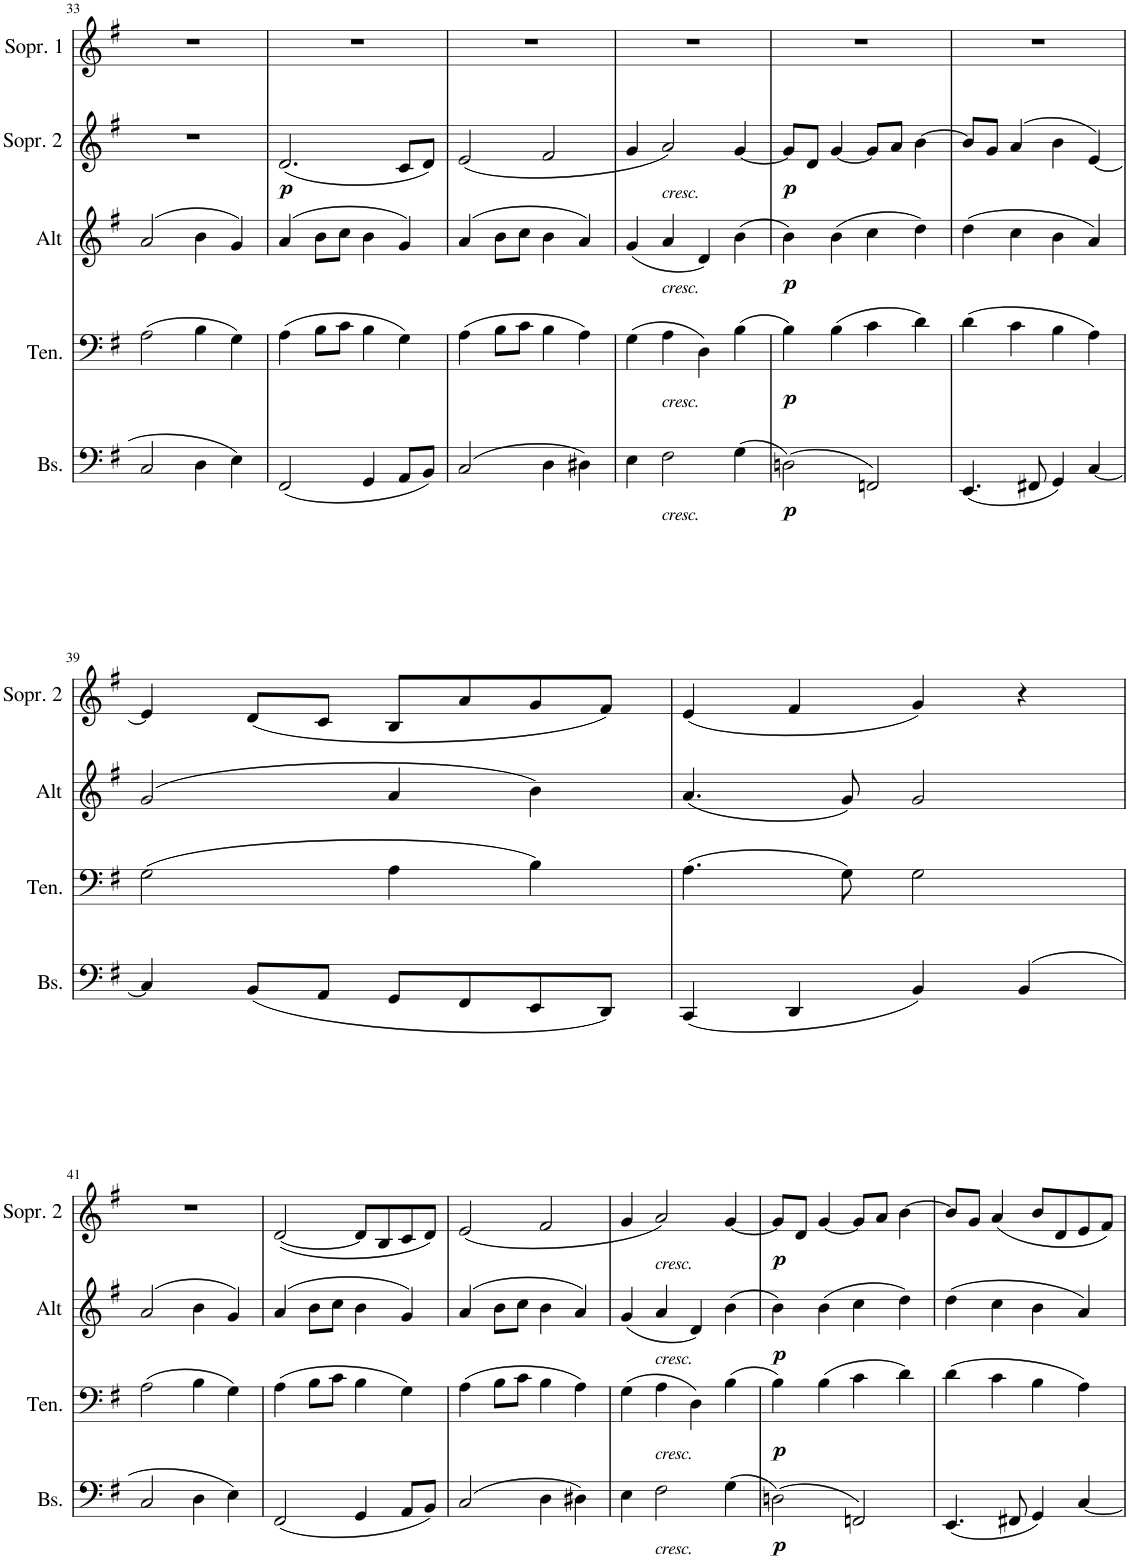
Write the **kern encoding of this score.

**kern	**dynam	**kern	**dynam	**kern	**dynam	**kern	**dynam	**kern
*part5	*part5	*part4	*part4	*part3	*part3	*part2	*part2	*part1
*staff5	*staff5	*staff4	*staff4	*staff3	*staff3	*staff2	*staff2	*staff1
*I"Bass	*	*I"Tenor	*	*I"Alt	*	*I"Sopran 2	*	*I"Sopran 1
*I'Bs.	*	*I'Ten.	*	*I'Alt	*	*I'Sopr. 2	*	*I'Sopr. 1
!!LO:PB:g=z
*clefF4	*	*clefF4	*	*clefG2	*	*clefG2	*	*clefG2
*ITrd12c21	*	*	*	*ITrd1c2	*	*ITrd1c2	*	*
*k[f#]	*	*k[f#]	*	*k[f#]	*	*k[f#]	*	*k[f#]
*M4/4	*	*M4/4	*	*M4/4	*	*M4/4	*	*M4/4
*met(c)	*	*met(c)	*	*met(c)	*	*met(c)	*	*met(c)
=33	=33	=33	=33	=33	=33	=33	=33	=33
2C/	.	(2A\	.	(2a/	.	1r	.	1r
4D\	.	4B\	.	4b\	.	.	.	.
4E\	.	4G\)	.	4g/)	.	.	.	.
=34	=34	=34	=34	=34	=34	=34	=34	=34
!	!	!	!	!	!	!	!LO:DY:b	!
(2FF#/	.	(4A\	.	(4a/	.	(2.d/	p	1r
.	.	8B^\L	.	8b^\L	.	.	.	.
.	.	8c^\J	.	8cc^\J	.	.	.	.
4GG/	.	4B\	.	4b\	.	.	.	.
8AA^/L	.	4G\)	.	4g/)	.	8c/L	.	.
8BB^/J)	.	.	.	.	.	8d/J)	.	.
=35	=35	=35	=35	=35	=35	=35	=35	=35
(2C/	.	(4A\	.	(4a/	.	(2e/	.	1r
.	.	8B^\L	.	8b^\L	.	.	.	.
.	.	8c^\J	.	8cc^\J	.	.	.	.
4D\	.	4B\	.	4b\	.	2f#/	.	.
4D#X\)	.	4A\)	.	4a/)	.	.	.	.
=36	=36	=36	=36	=36	=36	=36	=36	=36
*	*	*	*	*	*	*^	*	*^
4E\	.	(4G\	.	(4g/	.	4g/	4g	.	1r	4g
!	!	!	!	!	!	!LO:TX:b:i:t=cresc.	!	!	!	!
!	!	!	!	!LO:TX:b:i:t=cresc.	!	!	!	!	!	!
!	!	!LO:TX:b:i:t=cresc.	!	!	!	!	!	!	!	!
!LO:TX:b:i:t=cresc.	!	!	!	!	!	!	!	!	!	!
2F#\	.	4A\	.	4a/	.	2a/)	2.ryy	.	.	2.ryy
.	.	4D\)	.	4d/)	.	.	.	.	.	.
(4G\	.	(4B\	.	(4b\	.	[4g/	.	.	.	.
*	*	*	*	*	*	*v	*v	*	*	*
*	*	*	*	*	*	*	*	*v	*v
=37	=37	=37	=37	=37	=37	=37	=37	=37
!	!LO:DY:b	!	!LO:DY:b	!	!LO:DY:b	!	!LO:DY:b	!
(2Dn\)	p	4B\)	p	4b\)	p	8g/L]	p	1r
.	.	.	.	.	.	8d/J	.	.
.	.	(4B\	.	(4b\	.	[4g/	.	.
2FFn/)	.	4c\	.	4cc\	.	8g/L]	.	.
.	.	.	.	.	.	8a/J	.	.
.	.	4d\)	.	4dd\)	.	[4b\	.	.
=38	=38	=38	=38	=38	=38	=38	=38	=38
(4.EE/	.	(4d\	.	(4dd\	.	8b/L]	.	1r
.	.	.	.	.	.	8g/J	.	.
.	.	4c\	.	4cc\	.	(4a/	.	.
8FF#X^/	.	.	.	.	.	.	.	.
4GG/)	.	4B\	.	4b\	.	4b\	.	.
[4C/	.	4A\)	.	4a/)	.	[4e/)	.	.
!!LO:LB:g=z
=39	=39	=39	=39	=39	=39	=39	=39	=39
4C/]	.	(2G\	.	(2g/	.	4e/]	.	1r
(8BB^/L	.	.	.	.	.	(8d/L	.	.
8AA^/J	.	.	.	.	.	8c/J	.	.
8GG^/L	.	4A\	.	4a/	.	8B/L	.	.
8FF#^/	.	.	.	.	.	8a/	.	.
8EE^/	.	4B\)	.	4b\)	.	8g/	.	.
8DD^/J)	.	.	.	.	.	8f#/J)	.	.
=40	=40	=40	=40	=40	=40	=40	=40	=40
(4CC/	.	(4.A\	.	(4.a/	.	(4e/	.	1r
4DD/	.	.	.	.	.	4f#/	.	.
.	.	8G^\)	.	8g^/)	.	.	.	.
4BB/)	.	2G\	.	2g/	.	4g/)	.	.
(4BB/	.	.	.	.	.	4r	.	.
!!LO:LB:g=z
=41	=41	=41	=41	=41	=41	=41	=41	=41
2C/	.	(2A\	.	(2a/	.	1r	.	1r
4D\	.	4B\	.	4b\	.	.	.	.
4E\)	.	4G\)	.	4g/)	.	.	.	.
=42	=42	=42	=42	=42	=42	=42	=42	=42
(2FF#/	.	(4A\	.	(4a/	.	([2d/	.	1r
.	.	8B^\L	.	8b^\L	.	.	.	.
.	.	8c^\J	.	8cc^\J	.	.	.	.
4GG/	.	4B\	.	4b\	.	8d/L]	.	.
.	.	.	.	.	.	8B/	.	.
8AA^/L	.	4G\)	.	4g/)	.	8c/	.	.
8BB/J)	.	.	.	.	.	8d/J)	.	.
=43	=43	=43	=43	=43	=43	=43	=43	=43
(2C/	.	(4A\	.	(4a/	.	(2e/	.	1r
.	.	8B^\L	.	8b^\L	.	.	.	.
.	.	8c^\J	.	8cc^\J	.	.	.	.
4D\	.	4B\	.	4b\	.	2f#/	.	.
4D#X\)	.	4A\)	.	4a/)	.	.	.	.
=44	=44	=44	=44	=44	=44	=44	=44	=44
4E\	.	(4G\	.	(4g/	.	4g/	.	1r
!	!	!	!	!	!	!LO:TX:b:i:t=cresc.	!	!
!	!	!	!	!LO:TX:b:i:t=cresc.	!	!	!	!
!	!	!LO:TX:b:i:t=cresc.	!	!	!	!	!	!
!LO:TX:b:i:t=cresc.	!	!	!	!	!	!	!	!
2F#\	.	4A\	.	4a/	.	2a/)	.	.
.	.	4D\)	.	4d/)	.	.	.	.
(4G\	.	(4B\	.	(4b\	.	[4g/	.	.
=45	=45	=45	=45	=45	=45	=45	=45	=45
!	!LO:DY:b	!	!LO:DY:b	!	!LO:DY:b	!	!LO:DY:b	!
(2Dn\)	p	4B\)	p	4b\)	p	8g/L]	p	1r
.	.	.	.	.	.	8d/J	.	.
.	.	(4B\	.	(4b\	.	[4g/	.	.
2FFn/)	.	4c\	.	4cc\	.	8g/L]	.	.
.	.	.	.	.	.	8a/J	.	.
.	.	4d\)	.	4dd\)	.	[4b\	.	.
=46	=46	=46	=46	=46	=46	=46	=46	=46
(4.EE/	.	(4d\	.	(4dd\	.	8b/L]	.	1r
.	.	.	.	.	.	8g/J	.	.
.	.	4c\	.	4cc\	.	(4a/	.	.
8FF#X^/	.	.	.	.	.	.	.	.
4GG/)	.	4B\	.	4b\	.	8b/L	.	.
.	.	.	.	.	.	8d/	.	.
[4C/	.	4A\)	.	4a/)	.	8e/	.	.
.	.	.	.	.	.	8f#/J)	.	.
=	=	=	=	=	=	=	=	=
*-	*-	*-	*-	*-	*-	*-	*-	*-
